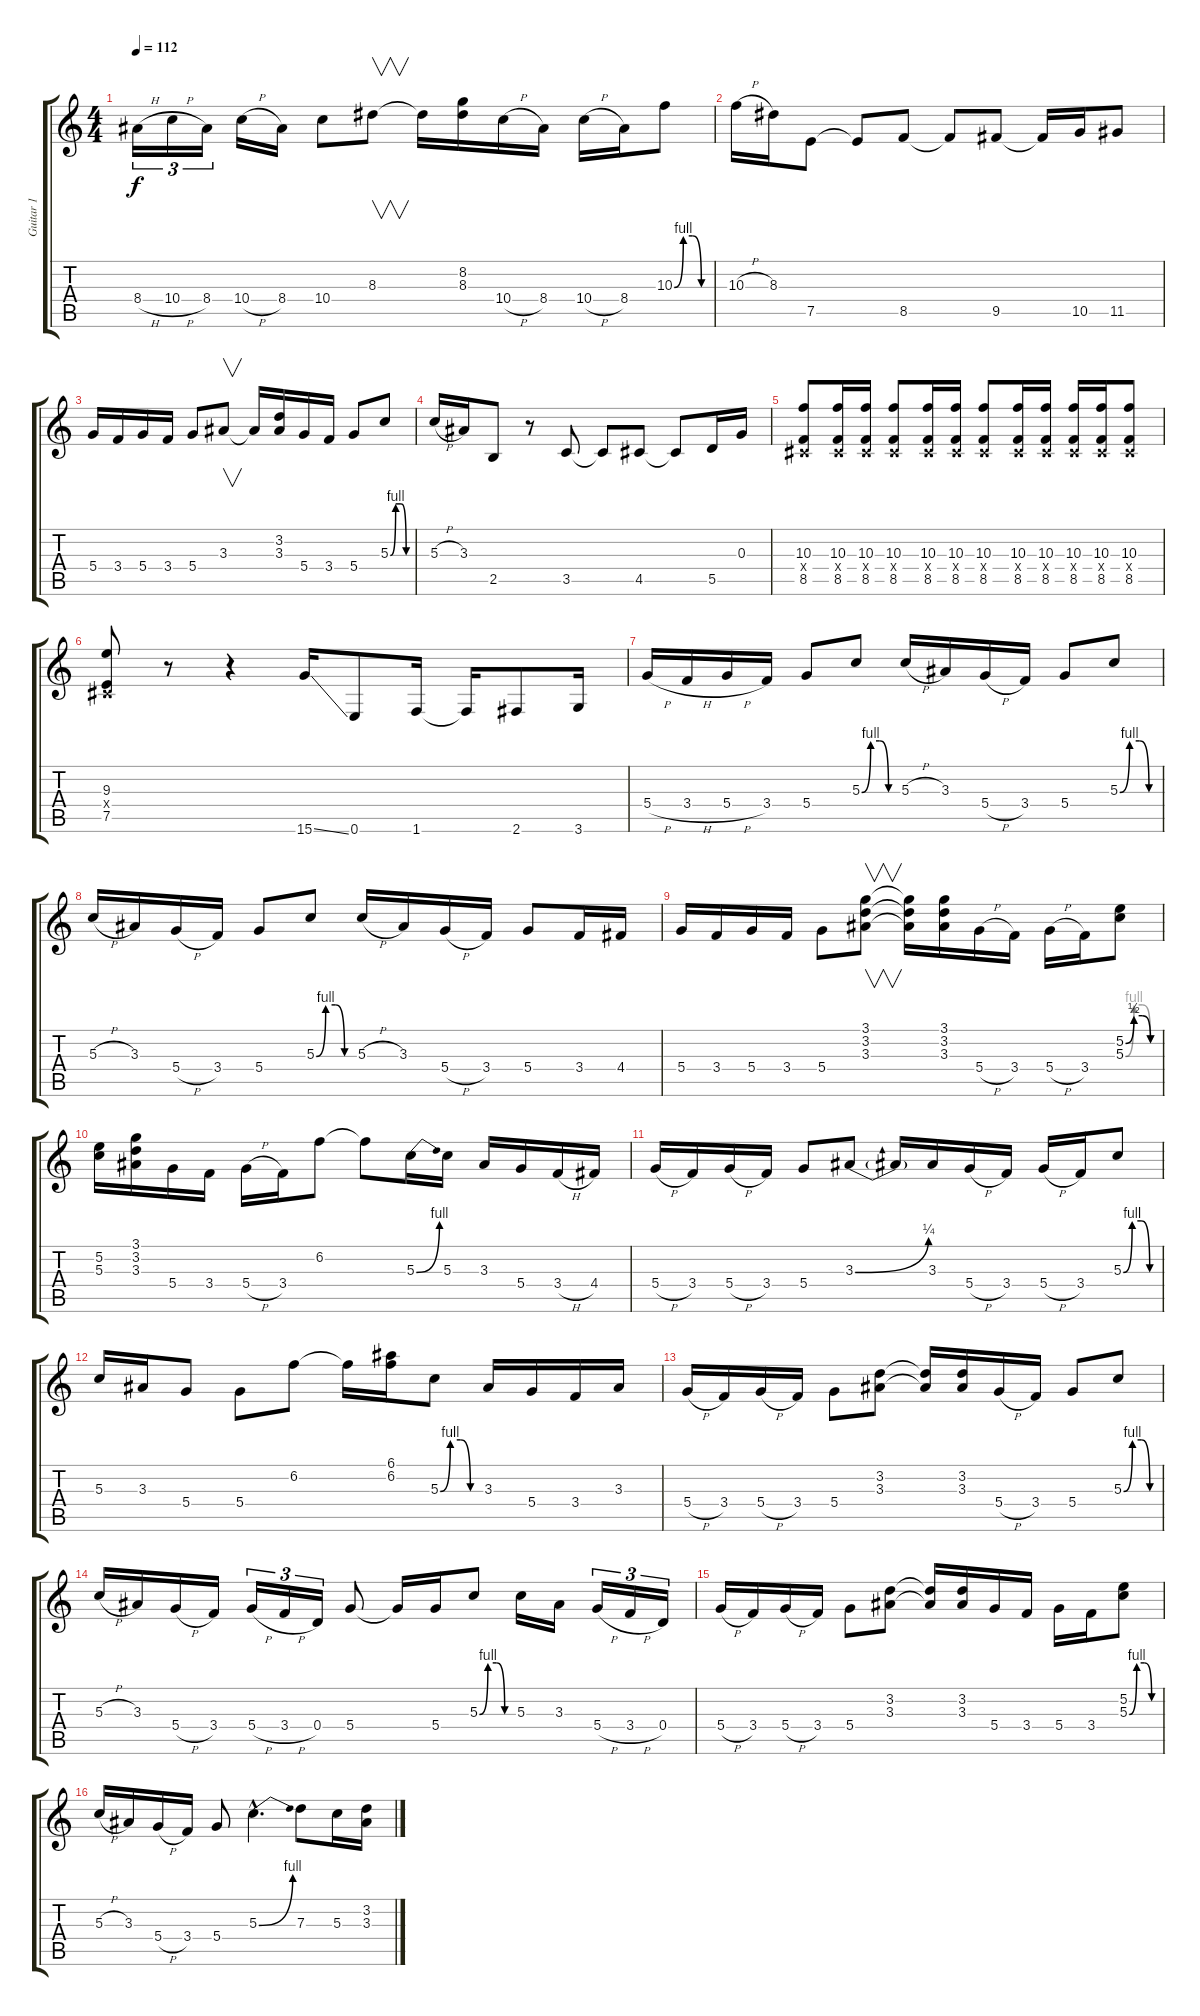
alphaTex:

\track ("Guitar 1" "Guitar 1") {instrument electricguitarclean}
\staff {score tabs}
\tuning (E4 B3 G3 D3 A2 E2) {hide}
\ts (4 4)
\tempo 112
\clef g2
\ks c
8.4{h}.16{tu (3 2) dy f} 10.4{h}.16{tu (3 2)} 8.4.16{tu (3 2)} 10.4{h}.16 8.4.16 10.4.8 8.3.8{v} 8.3{t}.16 (8.2 8.3).16 10.4{h}.16 8.4.16 10.4{h}.16 8.4.16 10.3{be (custom 0 0 15 4 30 4 45 0 60 0)}.8 |
10.3{h}.16 8.3.16 7.5.8 7.5{t}.8 8.5.8 8.5{t}.8 9.5.8 9.5{t}.16 10.5.16 11.5.8 |
5.4.16 3.4.16 5.4.16 3.4.16 5.4.8 3.3.8{v} 3.3{t}.16 (3.2 3.3).16 5.4.16 3.4.16 5.4.8 5.3{be (custom 0 0 15 4 30 4 45 0 60 0)}.8 |
5.3{h}.16 3.3.16 2.5.8 r.8 3.5.8 3.5{t}.8 4.5.8 4.5{t}.8 5.5.16 0.3.16 |
(10.3 -1.4{x} 8.5).8 (10.3 -1.4{x} 8.5).16 (10.3 -1.4{x} 8.5).16 (10.3 -1.4{x} 8.5).8 (10.3 -1.4{x} 8.5).16 (10.3 -1.4{x} 8.5).16 (10.3 -1.4{x} 8.5).8 (10.3 -1.4{x} 8.5).16 (10.3 -1.4{x} 8.5).16 (10.3 -1.4{x} 8.5).16 (10.3 -1.4{x} 8.5).16 (10.3 -1.4{x} 8.5).8 |
(9.3 -1.4{x} 7.5).8 r.8 r.4 15.6{ss}.16 0.6.8 1.6.16 1.6{t}.16 2.6.8 3.6.16 |
5.4{h}.16 3.4{h}.16 5.4{h}.16 3.4.16 5.4.8 5.3{be (custom 0 0 15 4 30 4 45 0 60 0)}.8 5.3{h}.16 3.3.16 5.4{h}.16 3.4.16 5.4.8 5.3{be (custom 0 0 15 4 30 4 45 0 60 0)}.8 |
5.3{h}.16 3.3.16 5.4{h}.16 3.4.16 5.4.8 5.3{be (custom 0 0 15 4 30 4 45 0 60 0)}.8 5.3{h}.16 3.3.16 5.4{h}.16 3.4.16 5.4.8 3.4.16 4.4.16 |
5.4.16 3.4.16 5.4.16 3.4.16 5.4.8 (3.1 3.2 3.3).8{v} (3.1{t} 3.2{t} 3.3{t}).16 (3.1 3.2 3.3).16 5.4{h}.16 3.4.16 5.4{h}.16 3.4.16 (5.2{be (custom 0 0 15 2 30 2 45 0 60 0)} 5.3{be (custom 0 0 15 4 30 4 45 0 60 0)}).8 |
(5.2 5.3).16 (3.1 3.2 3.3).16 5.4.16 3.4.16 5.4{h}.16 3.4.16 6.2.8 6.2{t}.8 5.3{be (bend 0 0 60 4)}.16 5.3.16 3.3.16 5.4.16 3.4{h}.16 4.4.16 |
5.4{h}.16 3.4.16 5.4{h}.16 3.4.16 5.4.8 3.3{be (bend 0 0 60 1)}.8 3.3{t}.16 3.3.16 5.4{h}.16 3.4.16 5.4{h}.16 3.4.16 5.3{be (custom 0 0 15 4 30 4 45 0 60 0)}.8 |
5.3.16 3.3.16 5.4.8 5.4.8 6.2.8 6.2{t}.16 (6.1 6.2).16 5.3{be (custom 0 0 15 4 30 4 45 0 60 0)}.8 3.3.16 5.4.16 3.4.16 3.3.16 |
5.4{h}.16 3.4.16 5.4{h}.16 3.4.16 5.4.8 (3.2 3.3).8 (3.2{t} 3.3{t}).16 (3.2 3.3).16 5.4{h}.16 3.4.16 5.4.8 5.3{be (custom 0 0 15 4 30 4 45 0 60 0)}.8 |
5.3{h}.16 3.3.16 5.4{h}.16 3.4.16 5.4{h}.16{tu (3 2)} 3.4{h}.16{tu (3 2)} 0.4.16{tu (3 2)} 5.4.8 5.4{t}.16 5.4.16 5.3{be (custom 0 0 15 4 30 4 45 0 60 0)}.8 5.3.16 3.3.16 5.4{h}.16{tu (3 2)} 3.4{h}.16{tu (3 2)} 0.4.16{tu (3 2)} |
5.4{h}.16 3.4.16 5.4{h}.16 3.4.16 5.4.8 (3.2 3.3).8 (3.2{t} 3.3{t}).16 (3.2 3.3).16 5.4.16 3.4.16 5.4.16 3.4.16 (5.2 5.3{be (custom 0 0 15 4 30 4 45 0 60 0)}).8 |
5.3{h}.16 3.3.16 5.4{h}.16 3.4.16 5.4.8 5.3{be (bend 0 0 60 4) hac}.4{d} 7.3.8 5.3.16 (3.2 3.3).16
